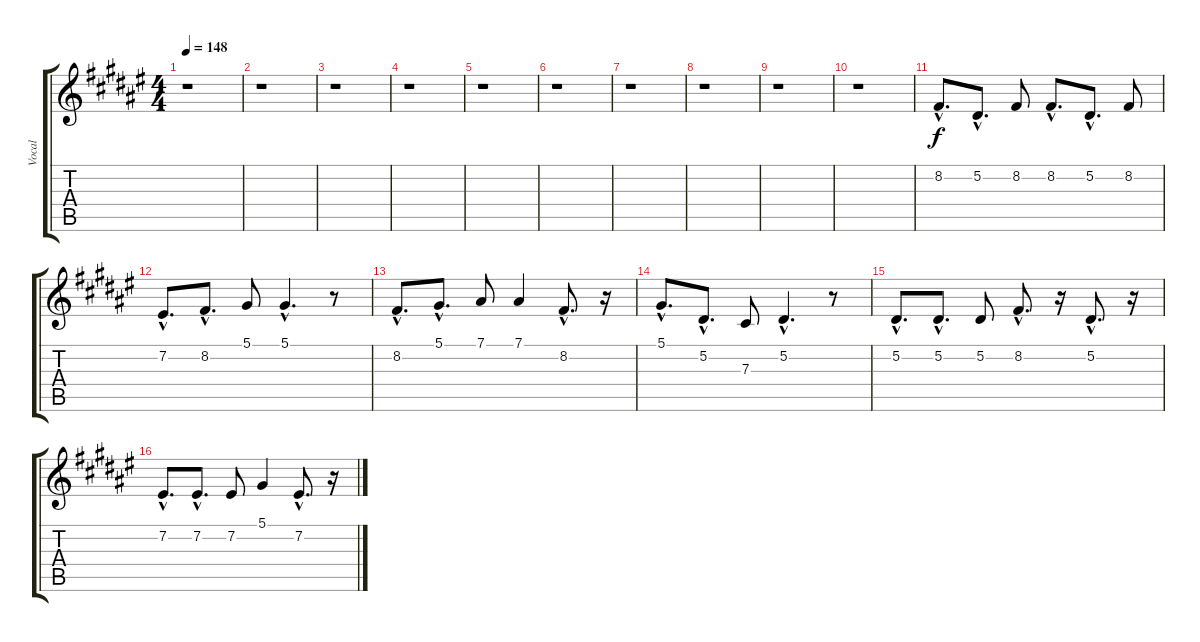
\track ("Vocal" "Vocal") {instrument oboe}
\staff {score tabs}
\tuning (Eb4 Bb3 Gb3 Db3 Ab2 Eb2) {hide}
\ts (4 4)
\tempo 148
\clef g2
\ks d#minor
r.1{dy f} |
r.1 |
r.1 |
r.1 |
r.1 |
r.1 |
r.1 |
r.1 |
r.1 |
r.1 |
8.2{hac}.8{d} 5.2{hac}.8{d} 8.2.8 8.2{hac}.8{d} 5.2{hac}.8{d} 8.2.8 |
7.2{hac}.8{d} 8.2{hac}.8{d} 5.1.8 5.1{hac}.4{d} r.8 |
8.2{hac}.8{d} 5.1{hac}.8{d} 7.1.8 7.1.4 8.2{hac}.8{d} r.16 |
5.1{hac}.8{d} 5.2{hac}.8{d} 7.3.8 5.2{hac}.4{d} r.8 |
5.2{hac}.8{d} 5.2{hac}.8{d} 5.2.8 8.2{hac}.8{d} r.16 5.2{hac}.8{d} r.16 |
7.2{hac}.8{d} 7.2{hac}.8{d} 7.2.8 5.1.4 7.2{hac}.8{d} r.16
